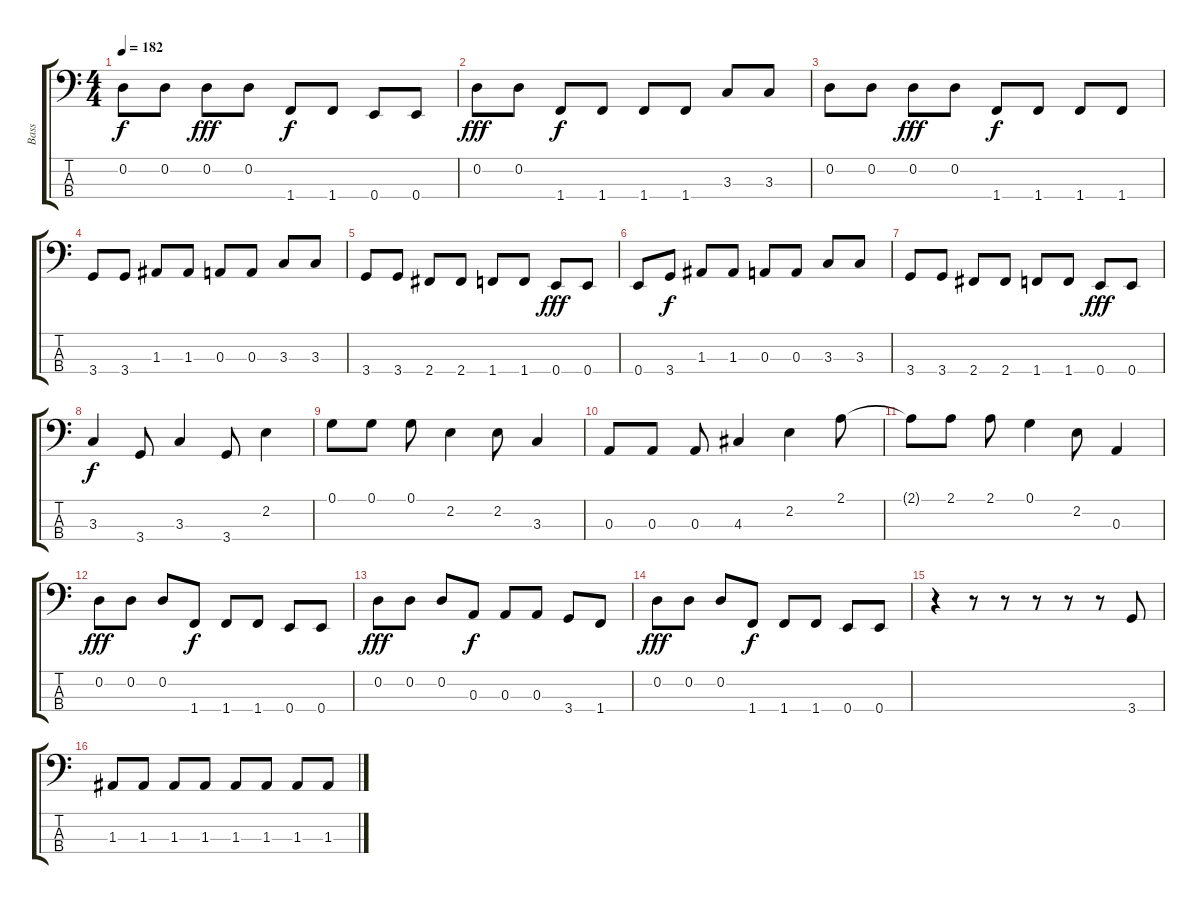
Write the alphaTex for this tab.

\track ("Bass" "Bass") {instrument electricbasspick}
\staff {score tabs}
\tuning (G2 D2 A1 E1) {hide}
\ts (4 4)
\tempo 182
\clef f4
\ks c
0.2.8{dy f} 0.2.8 0.2.8{dy fff} 0.2.8 1.4.8{dy f} 1.4.8 0.4.8 0.4.8 |
0.2.8{dy fff} 0.2.8 1.4.8{dy f} 1.4.8 1.4.8 1.4.8 3.3.8 3.3.8 |
0.2.8 0.2.8 0.2.8{dy fff} 0.2.8 1.4.8{dy f} 1.4.8 1.4.8 1.4.8 |
3.4.8 3.4.8 1.3.8 1.3.8 0.3.8 0.3.8 3.3.8 3.3.8 |
3.4.8 3.4.8 2.4.8 2.4.8 1.4.8 1.4.8 0.4.8{dy fff} 0.4.8 |
0.4.8 3.4.8{dy f} 1.3.8 1.3.8 0.3.8 0.3.8 3.3.8 3.3.8 |
3.4.8 3.4.8 2.4.8 2.4.8 1.4.8 1.4.8 0.4.8{dy fff} 0.4.8 |
3.3.4{dy f} 3.4.8 3.3.4 3.4.8 2.2.4 |
0.1.8 0.1.8 0.1.8 2.2.4 2.2.8 3.3.4 |
0.3.8 0.3.8 0.3.8 4.3.4 2.2.4 2.1.8 |
2.1{t}.8 2.1.8 2.1.8 0.1.4 2.2.8 0.3.4 |
0.2.8{dy fff} 0.2.8 0.2.8 1.4.8{dy f} 1.4.8 1.4.8 0.4.8 0.4.8 |
0.2.8{dy fff} 0.2.8 0.2.8 0.3.8{dy f} 0.3.8 0.3.8 3.4.8 1.4.8 |
0.2.8{dy fff} 0.2.8 0.2.8 1.4.8{dy f} 1.4.8 1.4.8 0.4.8 0.4.8 |
r.4 r.8 r.8 r.8 r.8 r.8 3.4.8 |
1.3.8 1.3.8 1.3.8 1.3.8 1.3.8 1.3.8 1.3.8 1.3.8
